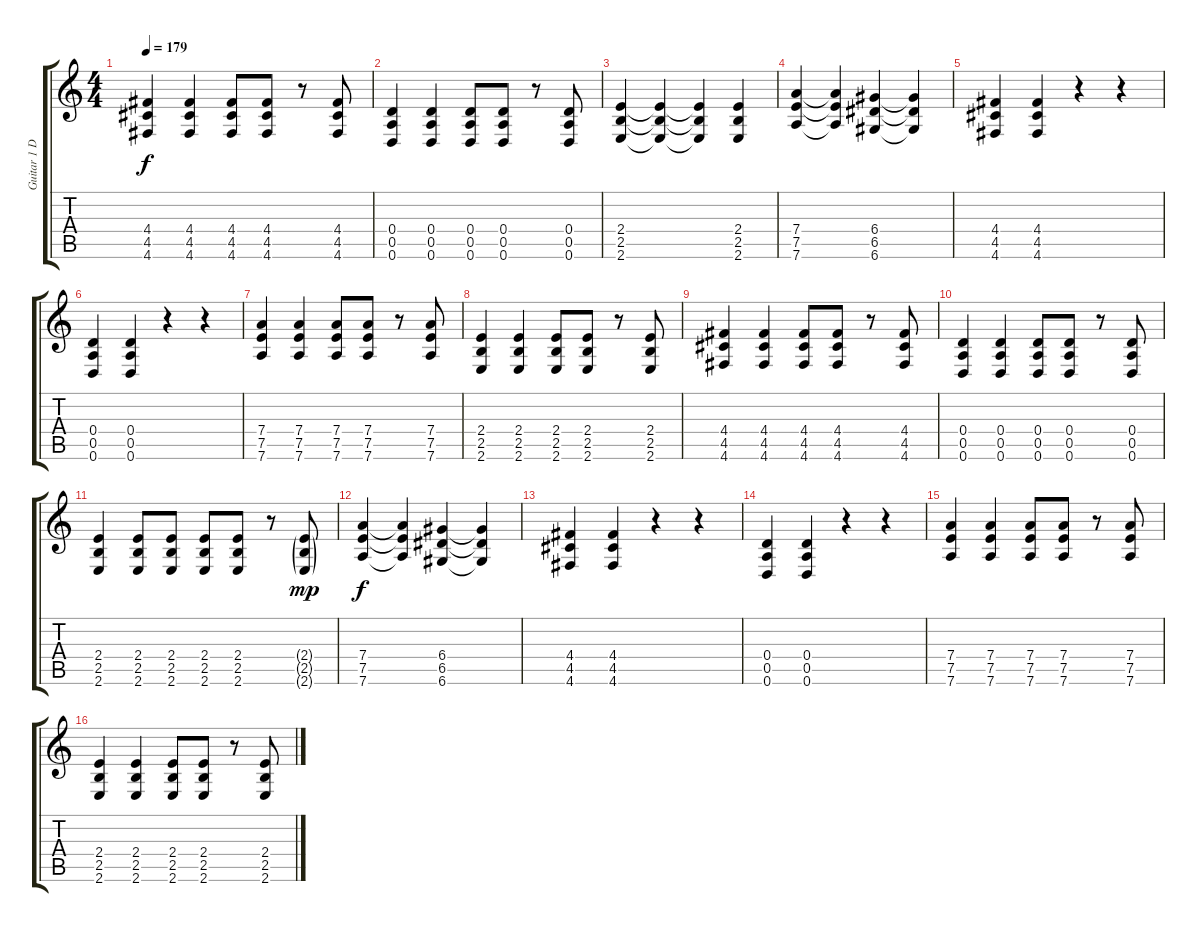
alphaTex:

\track ("Guitar 1 Distorted" "Guitar 1 D") {instrument distortionguitar}
\staff {score tabs}
\tuning (E4 B3 G3 D3 A2 D2) {hide}
\ts (4 4)
\tempo 179
\clef g2
\ks c
(4.4 4.5 4.6).4{dy f} (4.4 4.5 4.6).4 (4.4 4.5 4.6).8 (4.4 4.5 4.6).8 r.8 (4.4 4.5 4.6).8 |
(0.4 0.5 0.6).4 (0.4 0.5 0.6).4 (0.4 0.5 0.6).8 (0.4 0.5 0.6).8 r.8 (0.4 0.5 0.6).8 |
(2.4 2.5 2.6).4 (2.4{t} 2.5{t} 2.6{t}).4 (2.4{t} 2.5{t} 2.6{t}).4 (2.4 2.5 2.6).4 |
(7.4 7.5 7.6).4 (7.4{t} 7.5{t} 7.6{t}).4 (6.4 6.5 6.6).4 (6.4{t} 6.5{t} 6.6{t}).4 |
(4.4 4.5 4.6).4{instrument distortionguitar} (4.4 4.5 4.6).4 r.4 r.4 |
(0.4 0.5 0.6).4 (0.4 0.5 0.6).4 r.4 r.4 |
(7.4 7.5 7.6).4 (7.4 7.5 7.6).4 (7.4 7.5 7.6).8 (7.4 7.5 7.6).8 r.8 (7.4 7.5 7.6).8 |
(2.4 2.5 2.6).4 (2.4 2.5 2.6).4 (2.4 2.5 2.6).8 (2.4 2.5 2.6).8 r.8 (2.4 2.5 2.6).8 |
(4.4 4.5 4.6).4 (4.4 4.5 4.6).4 (4.4 4.5 4.6).8 (4.4 4.5 4.6).8 r.8 (4.4 4.5 4.6).8 |
(0.4 0.5 0.6).4 (0.4 0.5 0.6).4 (0.4 0.5 0.6).8 (0.4 0.5 0.6).8 r.8 (0.4 0.5 0.6).8 |
(2.4 2.5 2.6).4 (2.4 2.5 2.6).8 (2.4 2.5 2.6).8 (2.4 2.5 2.6).8 (2.4 2.5 2.6).8 r.8 (2.4{g} 2.5{g} 2.6{g}).8{dy mp} |
(7.4 7.5 7.6).4{dy f} (7.4{t} 7.5{t} 7.6{t}).4 (6.4 6.5 6.6).4 (6.4{t} 6.5{t} 6.6{t}).4 |
(4.4 4.5 4.6).4{instrument distortionguitar} (4.4 4.5 4.6).4 r.4 r.4 |
(0.4 0.5 0.6).4 (0.4 0.5 0.6).4 r.4 r.4 |
(7.4 7.5 7.6).4 (7.4 7.5 7.6).4 (7.4 7.5 7.6).8 (7.4 7.5 7.6).8 r.8 (7.4 7.5 7.6).8 |
(2.4 2.5 2.6).4 (2.4 2.5 2.6).4 (2.4 2.5 2.6).8 (2.4 2.5 2.6).8 r.8 (2.4 2.5 2.6).8
